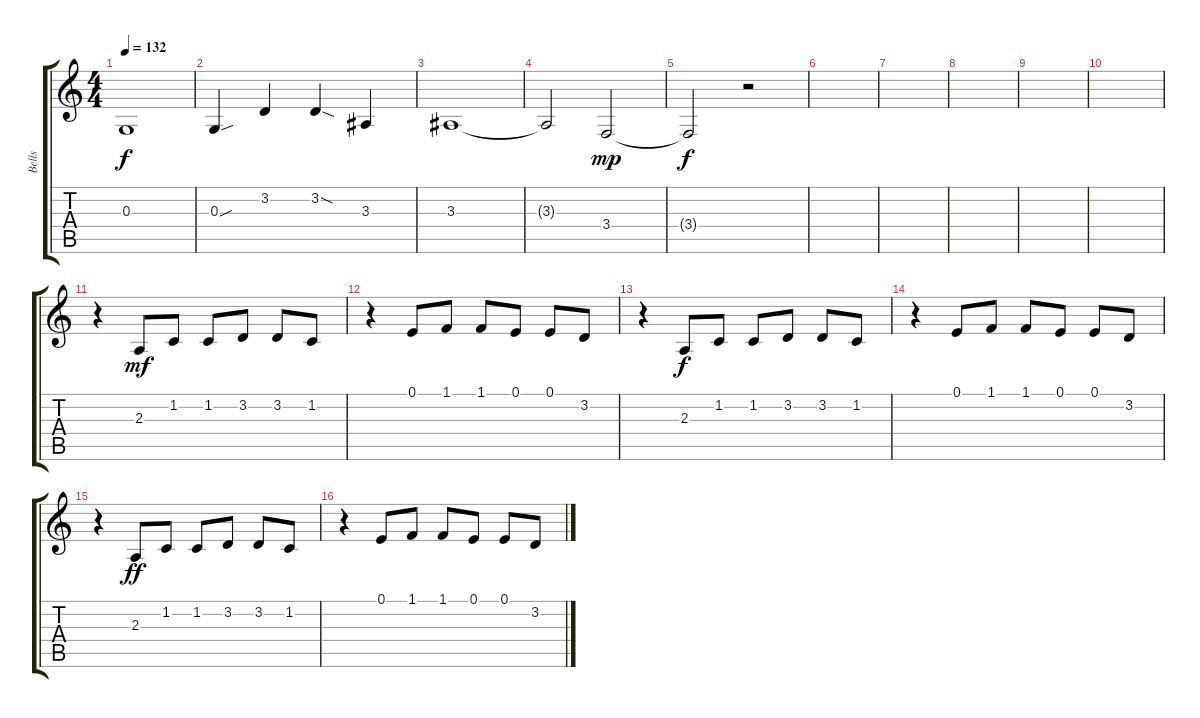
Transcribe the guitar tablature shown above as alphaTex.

\track ("Bells" "Bells") {instrument tubularbells}
\staff {score tabs}
\tuning (E4 B3 G3 D3 A2 E2) {hide}
\ts (4 4)
\tempo 132
\clef g2
\ks c
0.3.1{dy f} |
0.3{sou}.4 3.2.4 3.2{sod}.4 3.3.4 |
3.3.1 |
3.3{t}.2 3.4.2{dy mp} |
3.4{t}.2{dy f} r.2 |
|
|
|
|
|
r.4{volume 16 instrument violin} 2.3.8{dy mf} 1.2.8 1.2.8 3.2.8 3.2.8 1.2.8 |
r.4 0.1.8 1.1.8 1.1.8 0.1.8 0.1.8 3.2.8 |
r.4 2.3.8{dy f} 1.2.8 1.2.8 3.2.8 3.2.8 1.2.8 |
r.4 0.1.8 1.1.8 1.1.8 0.1.8 0.1.8 3.2.8 |
r.4 2.3.8{dy ff} 1.2.8 1.2.8 3.2.8 3.2.8 1.2.8 |
r.4 0.1.8 1.1.8 1.1.8 0.1.8 0.1.8 3.2.8
